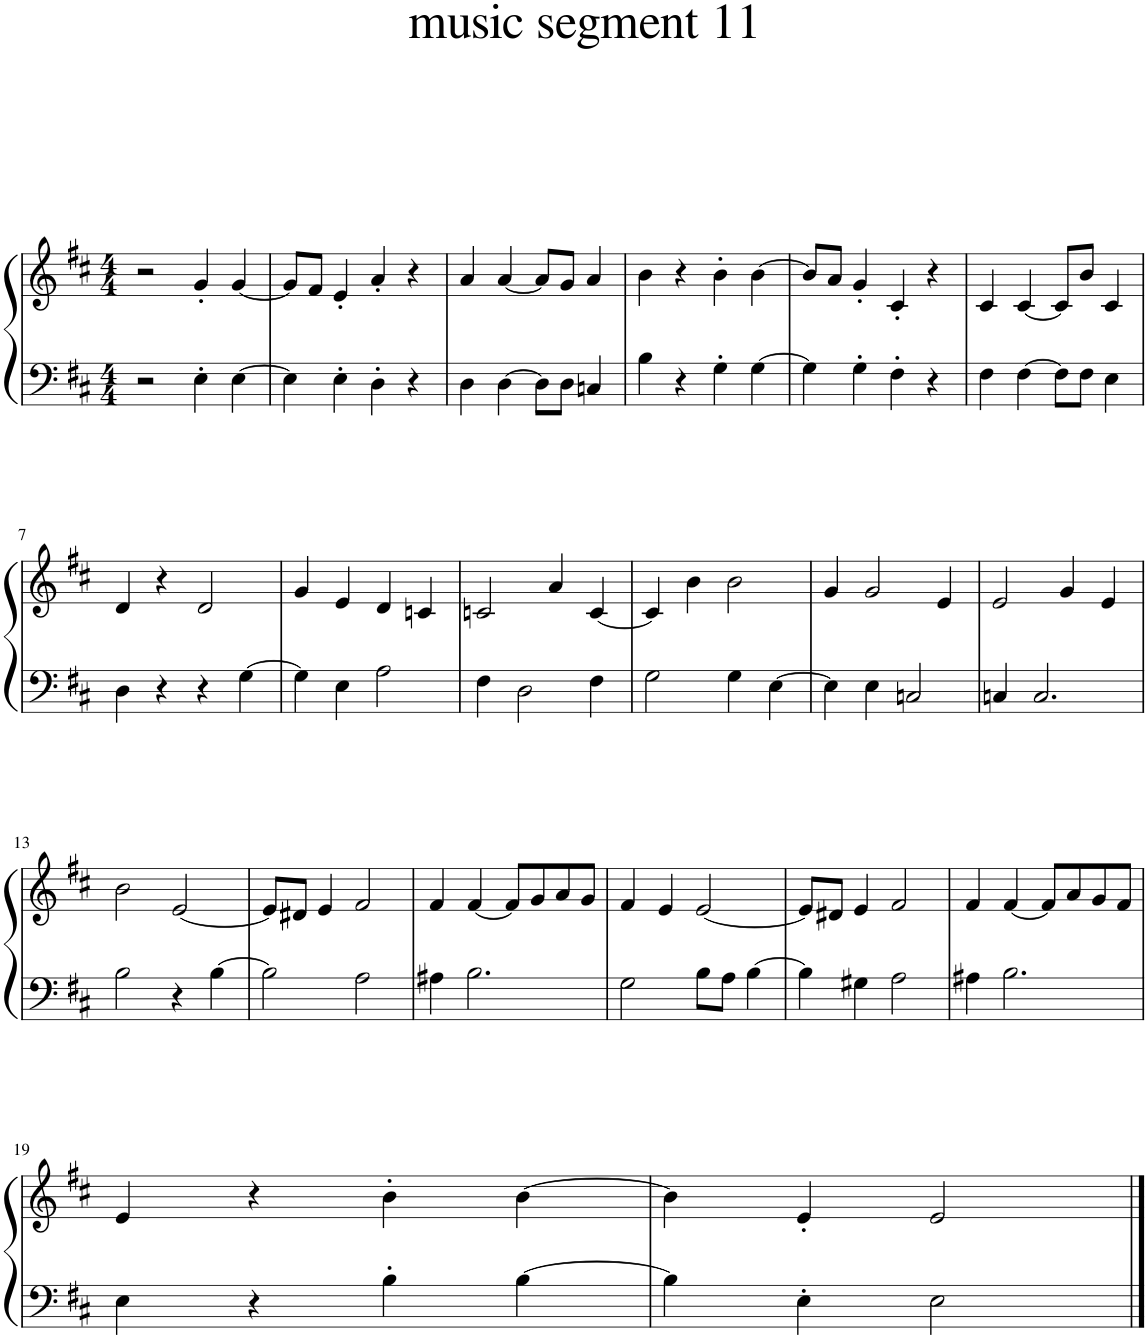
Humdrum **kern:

**kern	**kern
*part1	*part1
*staff2	*staff1
*I"Piano	*
*I'Pno.	*
*clefF4	*clefG2
*k[f#c#]	*k[f#c#]
*M4/4	*M4/4
=1	=1
2r	2r
4E'\	4g'/
[4E\	[4g/
=2	=2
4E\]	8g/L]
.	8f#/J
4E'\	4e'/
4D'\	4a'/
4r	4r
=3	=3
4D\	4a/
[4D\	[4a/
8D\L]	8a/L]
8D\J	8g/J
4Cn/	4a/
=4	=4
4B\	4b\
4r	4r
4G'\	4b'\
[4G\	[4b\
=5	=5
4G\]	8b/L]
.	8a/J
4G'\	4g'/
4F#'\	4c#'/
4r	4r
=6	=6
4F#\	4c#/
[4F#\	[4c#/
8F#\L]	8c#/L]
8F#\J	8b/J
4E\	4c#/
!!LO:LB:g=z
=7	=7
4D\	4d/
4r	4r
4r	2d/
[4G\	.
=8	=8
4G\]	4g/
4E\	4e/
2A\	4d/
.	4cn/
=9	=9
4F#\	2cn/
2D\	.
.	4a/
4F#\	[4c/
=10	=10
2G\	4c/]
.	4b\
4G\	2b\
[4E\	.
=11	=11
4E\]	4g/
4E\	2g/
2Cn/	.
.	4e/
=12	=12
4Cn/	2e/
2.C/	.
.	4g/
.	4e/
!!LO:LB:g=z
=13	=13
2B\	2b\
4r	[2e/
[4B\	.
=14	=14
2B\]	8e/L]
.	8d#X/J
.	4e/
2A\	2f#/
=15	=15
4A#X\	4f#/
2.B\	[4f#/
.	8f#/L]
.	8g/
.	8a/
.	8g/J
=16	=16
2G\	4f#/
.	4e/
8B\L	[2e/
8A\J	.
[4B\	.
=17	=17
4B\]	8e/L]
.	8d#X/J
4G#X\	4e/
2A\	2f#/
=18	=18
4A#X\	4f#/
2.B\	[4f#/
.	8f#/L]
.	8a/
.	8g/
.	8f#/J
!!LO:LB:g=z
=19	=19
4E\	4e/
4r	4r
4B'\	4b'\
[4B\	[4b\
=20	=20
4B\]	4b\]
4E'\	4e'/
2E\	2e/
==	==
*-	*-
